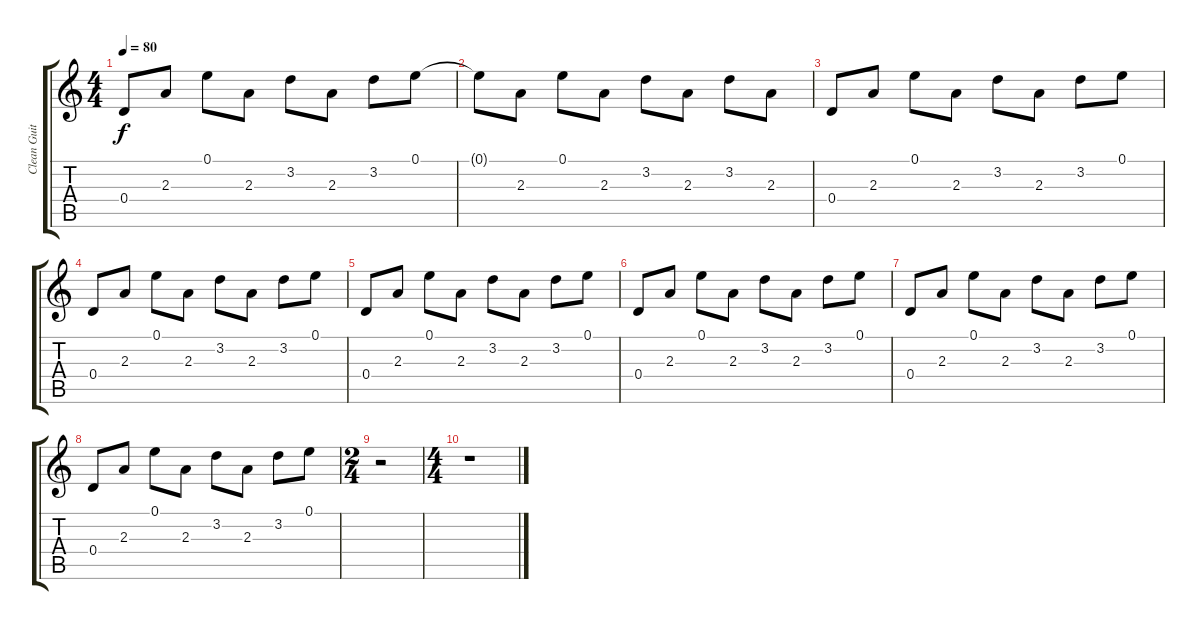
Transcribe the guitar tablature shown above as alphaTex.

\track ("Clean Guitar" "Clean Guit") {instrument electricguitarclean}
\staff {score tabs}
\tuning (E4 B3 G3 D3 A2 E2) {hide}
\ts (4 4)
\tempo 80
\clef g2
\ks c
0.4.8{dy f instrument electricguitarclean} 2.3.8 0.1.8 2.3.8 3.2.8 2.3.8 3.2.8 0.1.8 |
0.1{t}.8 2.3.8 0.1.8 2.3.8 3.2.8 2.3.8 3.2.8 2.3.8 |
0.4.8 2.3.8 0.1.8 2.3.8 3.2.8 2.3.8 3.2.8 0.1.8 |
0.4.8 2.3.8 0.1.8 2.3.8 3.2.8 2.3.8 3.2.8 0.1.8 |
0.4.8 2.3.8 0.1.8 2.3.8 3.2.8 2.3.8 3.2.8 0.1.8 |
0.4.8 2.3.8 0.1.8 2.3.8 3.2.8 2.3.8 3.2.8 0.1.8 |
0.4.8 2.3.8 0.1.8 2.3.8 3.2.8 2.3.8 3.2.8 0.1.8 |
0.4.8 2.3.8 0.1.8 2.3.8 3.2.8 2.3.8 3.2.8 0.1.8 |
\ts (2 4)
r.2 |
\ts (4 4)
r.1
